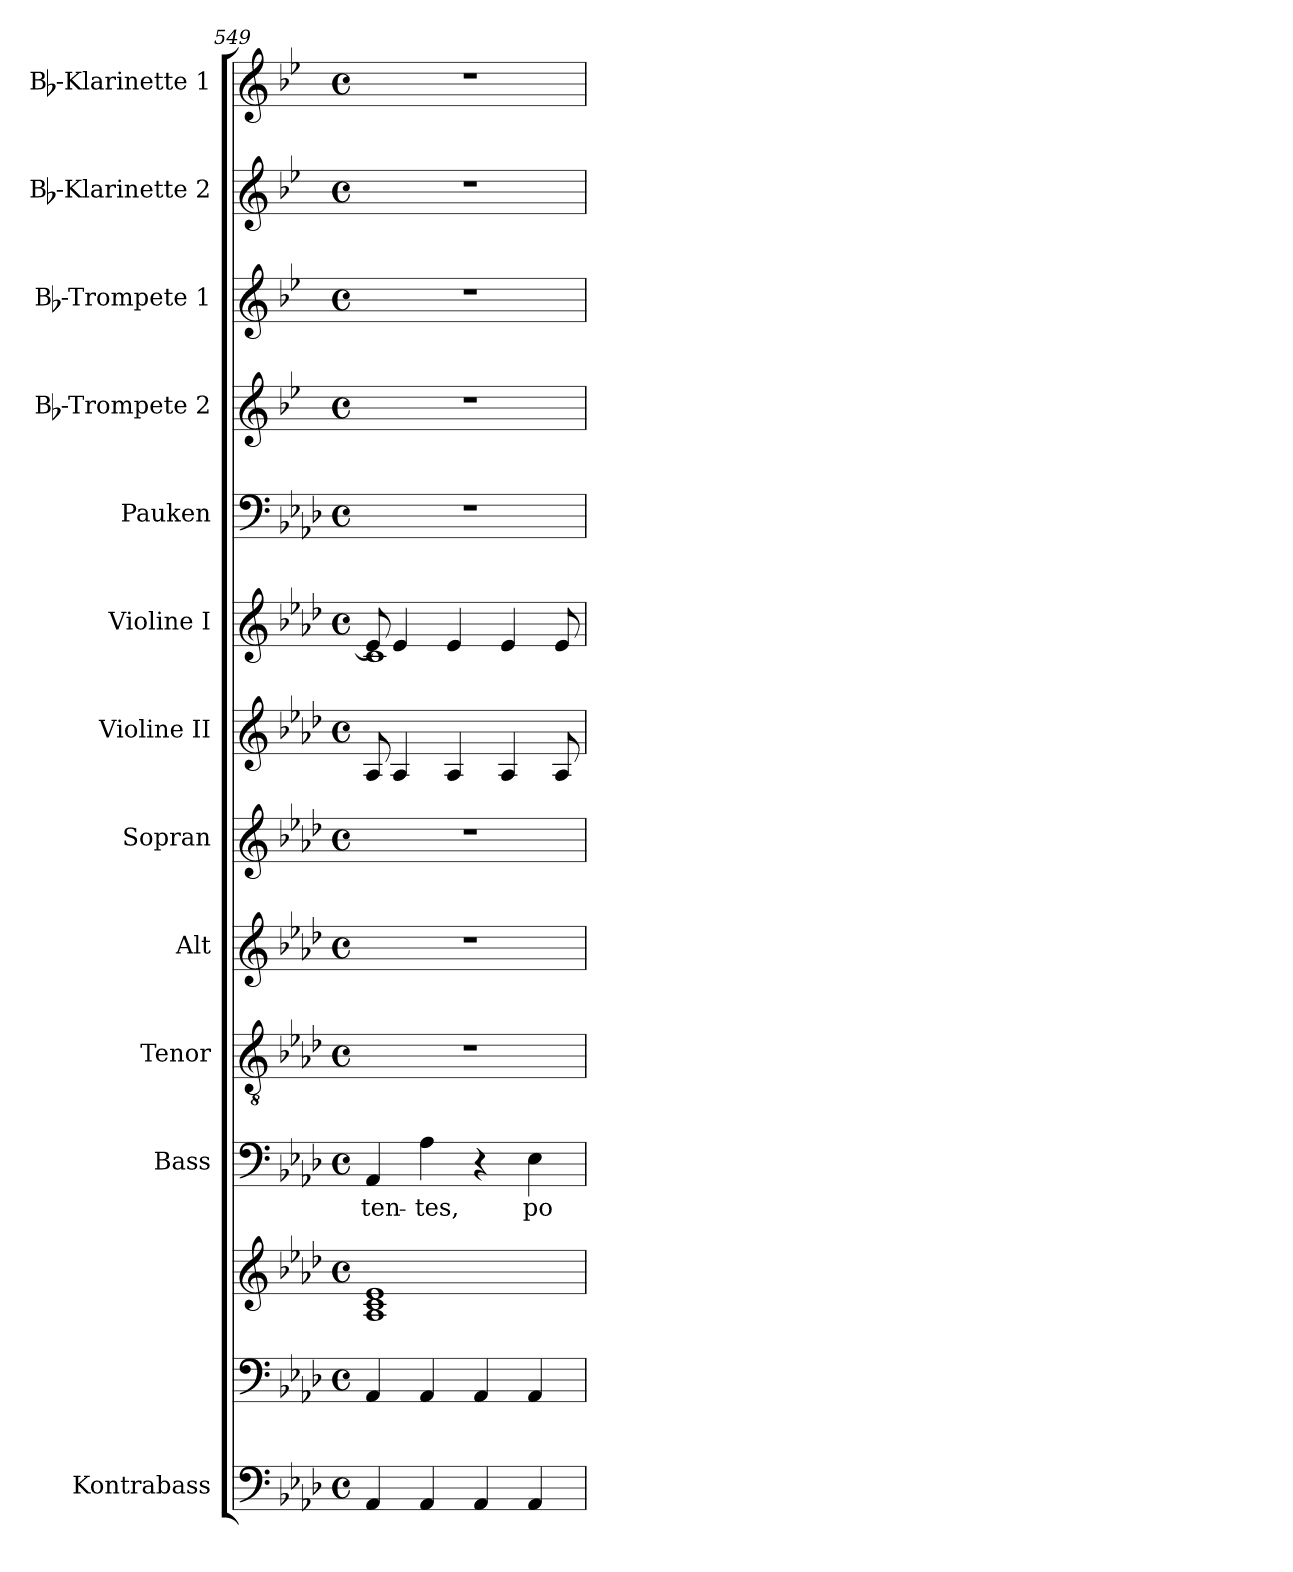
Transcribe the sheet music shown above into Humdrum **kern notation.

**kern	**kern	**kern	**kern	**text	**kern	**kern	**kern	**kern	**kern	**kern	**kern	**kern	**kern	**kern
*part13	*part12	*part12	*part11	*part11	*part10	*part9	*part8	*part7	*part6	*part5	*part4	*part3	*part2	*part1
*staff14	*staff13	*staff12	*staff11	*staff11	*staff10	*staff9	*staff8	*staff7	*staff6	*staff5	*staff4	*staff3	*staff2	*staff1
*I"Kontrabass	*	*	*I"Bass	*	*I"Tenor	*I"Alt	*I"Sopran	*I"Violine II	*I"Violine I	*I"Pauken	*I"Bb-Trompete 2	*I"Bb-Trompete 1	*I"Bb-Klarinette 2	*I"Bb-Klarinette 1
*I'Kb.	*	*	*I'B.	*	*I'T.	*I'A.	*I'S.	*I'Vl. II	*I'Vl. I	*I'Pk.	*I'Bb Trp. 2	*I'Bb Trp. 1	*I'Bb Kl. 2	*I'Bb Kl. 1
*clefF4	*clefF4	*clefG2	*clefF4	*	*clefGv2	*clefG2	*clefG2	*clefG2	*clefG2	*clefF4	*clefG2	*clefG2	*clefG2	*clefG2
*ITrd7c12	*	*	*	*	*	*	*	*	*	*	*ITrd1c2	*ITrd1c2	*ITrd1c2	*ITrd1c2
*k[b-e-a-d-]	*k[b-e-a-d-]	*k[b-e-a-d-]	*k[b-e-a-d-]	*	*k[b-e-a-d-]	*k[b-e-a-d-]	*k[b-e-a-d-]	*k[b-e-a-d-]	*k[b-e-a-d-]	*k[b-e-a-d-]	*k[b-e-a-d-]	*k[b-e-a-d-]	*k[b-e-a-d-]	*k[b-e-a-d-]
*A-:	*A-:	*A-:	*A-:	*	*A-:	*A-:	*A-:	*A-:	*A-:	*A-:	*A-:	*A-:	*A-:	*A-:
*M4/4	*M4/4	*M4/4	*M4/4	*	*M4/4	*M4/4	*M4/4	*M4/4	*M4/4	*M4/4	*M4/4	*M4/4	*M4/4	*M4/4
*met(c)	*met(c)	*met(c)	*met(c)	*	*met(c)	*met(c)	*met(c)	*met(c)	*met(c)	*met(c)	*met(c)	*met(c)	*met(c)	*met(c)
=549	=549	=549	=549	=549	=549	=549	=549	=549	=549	=549	=549	=549	=549	=549
!	!	!	!	!LO:LY:b	!	!	!	!	!	!	!	!	!	!
*	*	*	*	*	*	*	*	*	*^	*	*	*	*	*
4AAA-/	4AA-/	1A- 1c 1e-	4AA-/	-ten-	1r	1r	1r	8A-/	8e-/]	1c	1r	1r	1r	1r	1r
.	.	.	.	.	.	.	.	4A-/	4e-/	.	.	.	.	.	.
!	!	!	!	!LO:LY:b	!	!	!	!	!	!	!	!	!	!	!
4AAA-/	4AA-/	.	4A-\	-tes,	.	.	.	.	.	.	.	.	.	.	.
.	.	.	.	.	.	.	.	4A-/	4e-/	.	.	.	.	.	.
4AAA-/	4AA-/	.	4r	.	.	.	.	.	.	.	.	.	.	.	.
.	.	.	.	.	.	.	.	4A-/	4e-/	.	.	.	.	.	.
!	!	!	!	!LO:LY:b	!	!	!	!	!	!	!	!	!	!	!
4AAA-/	4AA-/	.	4E-\	po-	.	.	.	.	.	.	.	.	.	.	.
.	.	.	.	.	.	.	.	8A-/	8e-/	.	.	.	.	.	.
*	*	*	*	*	*	*	*	*	*v	*v	*	*	*	*	*
=	=	=	=	=	=	=	=	=	=	=	=	=	=	=
*-	*-	*-	*-	*-	*-	*-	*-	*-	*-	*-	*-	*-	*-	*-
